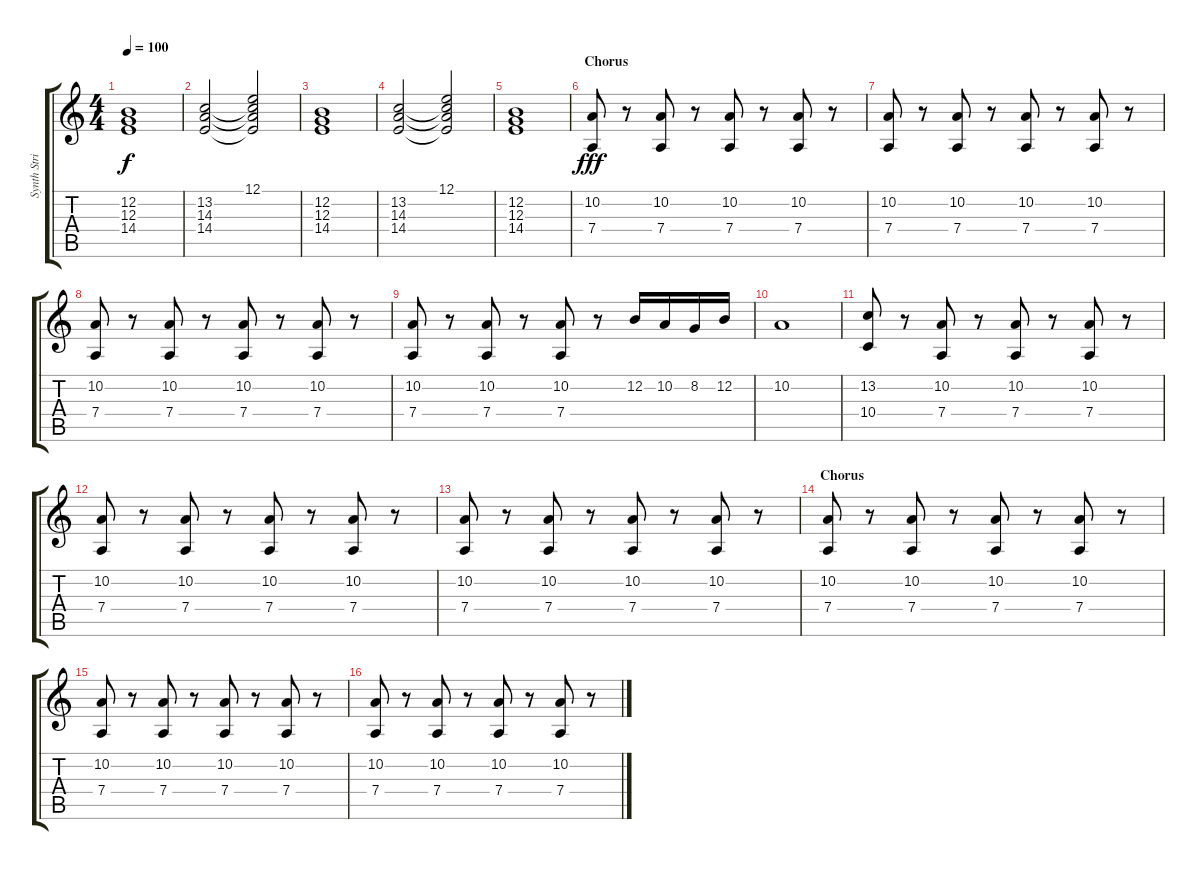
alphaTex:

\track ("Synth Strings" "Synth Stri") {instrument stringensemble1}
\staff {score tabs}
\tuning (E4 B3 G3 D3 A2 E2) {hide}
\ts (4 4)
\tempo 100
\clef g2
\ks c
(12.2 12.3 14.4).1{dy f} |
(13.2 14.3 14.4).2 (12.1 13.2{t} 14.3{t} 14.4{t}).2 |
(12.2 12.3 14.4).1 |
(13.2 14.3 14.4).2 (12.1 13.2{t} 14.3{t} 14.4{t}).2 |
(12.2 12.3 14.4).1 |
\section ("" "Chorus")
(10.2 7.4).8{dy fff} r.8 (10.2 7.4).8 r.8 (10.2 7.4).8 r.8 (10.2 7.4).8 r.8 |
(10.2 7.4).8 r.8 (10.2 7.4).8 r.8 (10.2 7.4).8 r.8 (10.2 7.4).8 r.8 |
(10.2 7.4).8 r.8 (10.2 7.4).8 r.8 (10.2 7.4).8 r.8 (10.2 7.4).8 r.8 |
(10.2 7.4).8 r.8 (10.2 7.4).8 r.8 (10.2 7.4).8 r.8 12.2.16 10.2.16 8.2.16 12.2.16 |
10.2.1 |
(13.2 10.4).8 r.8 (10.2 7.4).8 r.8 (10.2 7.4).8 r.8 (10.2 7.4).8 r.8 |
(10.2 7.4).8 r.8 (10.2 7.4).8 r.8 (10.2 7.4).8 r.8 (10.2 7.4).8 r.8 |
(10.2 7.4).8 r.8 (10.2 7.4).8 r.8 (10.2 7.4).8 r.8 (10.2 7.4).8 r.8 |
\section ("" "Chorus")
(10.2 7.4).8 r.8 (10.2 7.4).8 r.8 (10.2 7.4).8 r.8 (10.2 7.4).8 r.8 |
(10.2 7.4).8 r.8 (10.2 7.4).8 r.8 (10.2 7.4).8 r.8 (10.2 7.4).8 r.8 |
(10.2 7.4).8 r.8 (10.2 7.4).8 r.8 (10.2 7.4).8 r.8 (10.2 7.4).8 r.8
